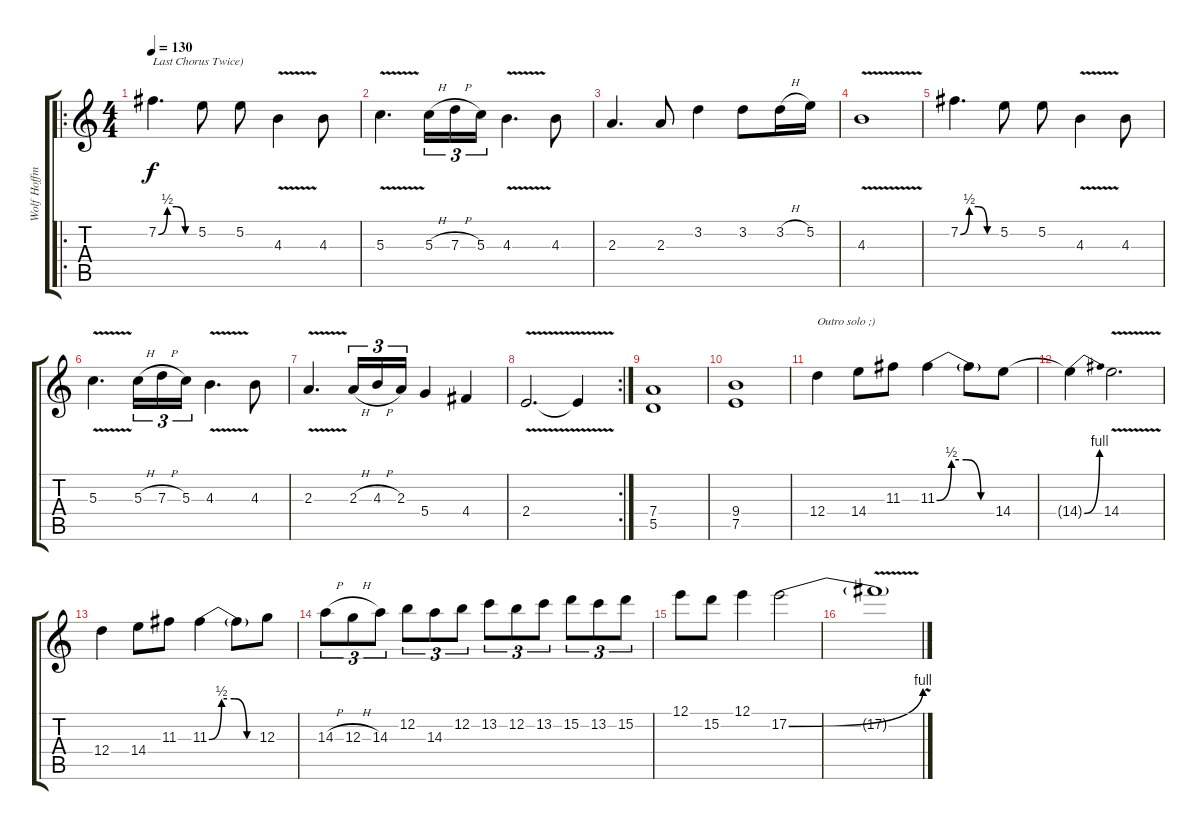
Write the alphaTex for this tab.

\track ("Wolf Hoffmann" "Wolf Hoffm") {instrument acousticguitarsteel}
\staff {score tabs}
\tuning (E4 B3 G3 D3 A2 E2) {hide}
\ro
\ts (4 4)
\tempo 130
\clef g2
\ks c
7.2{be (custom 0 0 15 2 30 2 45 0 60 0)}.4{d txt "Last Chorus Twice)" dy f} 5.2.8 5.2.8 4.3{v}.4 4.3.8 |
5.3{v}.4{d} 5.3{h}.16{tu (3 2)} 7.3{h}.16{tu (3 2)} 5.3.16{tu (3 2)} 4.3{v}.4{d} 4.3.8 |
2.3.4{d} 2.3.8 3.2.4 3.2.8 3.2{h}.16 5.2.16 |
4.3{v}.1 |
7.2{be (custom 0 0 15 2 30 2 45 0 60 0)}.4{d} 5.2.8 5.2.8 4.3{v}.4 4.3.8 |
5.3{v}.4{d} 5.3{h}.16{tu (3 2)} 7.3{h}.16{tu (3 2)} 5.3.16{tu (3 2)} 4.3{v}.4{d} 4.3.8 |
2.3{v}.4{d} 2.3{h}.16{tu (3 2)} 4.3{h}.16{tu (3 2)} 2.3.16{tu (3 2)} 5.4.4 4.4.4 |
\rc 2
2.4{v}.2{d} 2.4{v t}.4 |
(7.4 5.5).1 |
(9.4 7.5).1 |
12.4.4{txt "Outro solo ;)"} 14.4.8 11.3.8 11.3{be (custom 0 0 15 2 30 2 45 0 60 0)}.4 11.3{t}.8 14.4.8 |
14.4{be (bend 0 0 60 4) t}.4 14.4{v}.2{d} |
12.4.4 14.4.8 11.3.8 11.3{be (custom 0 0 15 2 30 2 45 0 60 0)}.4 11.3{t}.8 12.3.8 |
14.3{h}.8{tu (3 2)} 12.3{h}.8{tu (3 2)} 14.3.8{tu (3 2)} 12.2.8{tu (3 2)} 14.3.8{tu (3 2)} 12.2.8{tu (3 2)} 13.2.8{tu (3 2)} 12.2.8{tu (3 2)} 13.2.8{tu (3 2)} 15.2.8{tu (3 2)} 13.2.8{tu (3 2)} 15.2.8{tu (3 2)} |
12.1.8 15.2.8 12.1.4 17.2{be (bend 0 0 60 4)}.2 |
17.2{v t}.1
